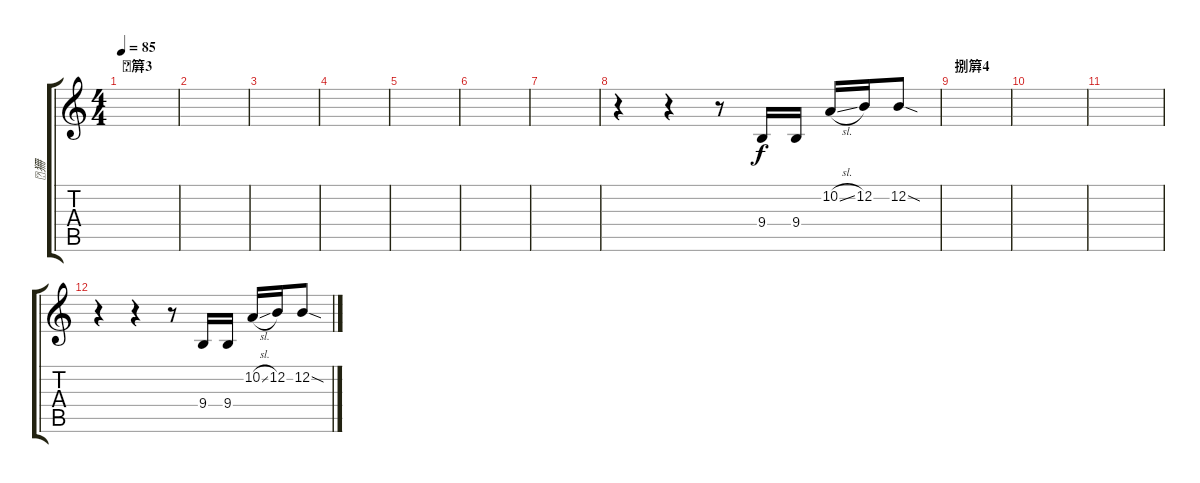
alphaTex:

\track ("狦" "狦") {instrument lead1square}
\staff {score tabs}
\tuning (E4 B3 G3 D3 A2 E2) {hide}
\ts (4 4)
\section ("" "簈3")
\tempo 85
\clef g2
\ks c
|
|
|
|
|
|
|
r.4 r.4 r.8 9.4.16{instrument lead1square} 9.4.16 10.2{sl}.16 12.2.16 12.2{sod}.8 |
\section ("" "捌簈4")
|
|
|
r.4 r.4 r.8 9.4.16{instrument lead1square} 9.4.16 10.2{sl}.16 12.2.16 12.2{sod}.8
